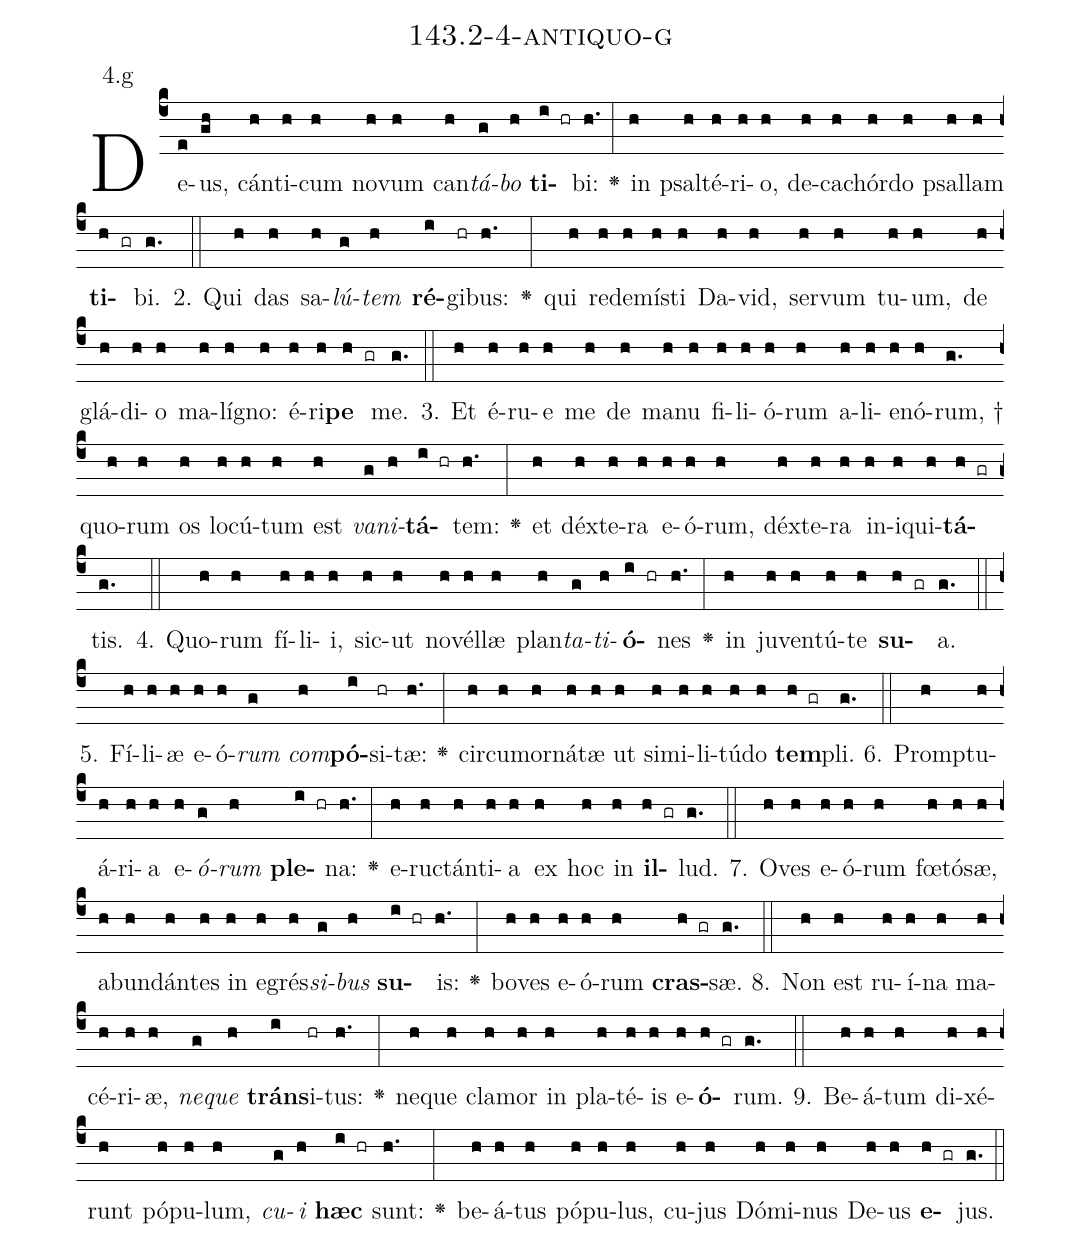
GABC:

name: 143.2-4-antiquo-g;
annotation: 4.g;
%%
(c4)De(e)us,(gh) cán(h)ti(h)cum(h) no(h)vum(h) can(h)<i>tá</i>(g)<i>bo</i>(h) <b>ti</b>(i hr)bi:(h.) <v>\greheightstar</v>(:) in(h) psal(h)té(h)ri(h)o,(h) de(h)ca(h)chór(h)do(h) psal(h)lam(h) <b>ti</b>(h gr)bi.(g.) (::)
2. Qui(h) das(h) sa(h)<i>lú</i>(g)<i>tem</i>(h) <b>ré</b>(i)gi(hr)bus:(h.) <v>\greheightstar</v>(:) qui(h) red(h)e(h)mís(h)ti(h) Da(h)vid,(h) ser(h)vum(h) tu(h)um,(h) de(h) glá(h)di(h)o(h) ma(h)lí(h)gno:(h) é(h)ri(h)<b>pe</b>(h gr) me.(g.) (::)
3. Et(h) é(h)ru(h)e(h) me(h) de(h) ma(h)nu(h) fi(h)li(h)ó(h)rum(h) a(h)li(h)e(h)nó(h)rum, †(g.) quo(h)rum(h) os(h) lo(h)cú(h)tum(h) est(h) <i>va</i>(g)<i>ni</i>(h)<b>tá</b>(i hr)tem:(h.) <v>\greheightstar</v>(:) et(h) déx(h)te(h)ra(h) e(h)ó(h)rum,(h) déx(h)te(h)ra(h) in(h)i(h)qui(h)<b>tá</b>(h gr)tis.(g.) (::)
4. Quo(h)rum(h) fí(h)li(h)i,(h) sic(h)ut(h) no(h)vél(h)læ(h) plan(h)<i>ta</i>(g)<i>ti</i>(h)<b>ó</b>(i hr)nes(h.) <v>\greheightstar</v>(:) in(h) ju(h)ven(h)tú(h)te(h) <b>su</b>(h gr)a.(g.) (::)
5. Fí(h)li(h)æ(h) e(h)ó(h)<i>rum</i>(g) <i>com</i>(h)<b>pó</b>(i)si(hr)tæ:(h.) <v>\greheightstar</v>(:) cir(h)cum(h)or(h)ná(h)tæ(h) ut(h) si(h)mi(h)li(h)tú(h)do(h) <b>tem</b>(h gr)pli.(g.) (::)
6. Promp(h)tu(h)á(h)ri(h)a(h) e(h)<i>ó</i>(g)<i>rum</i>(h) <b>ple</b>(i hr)na:(h.) <v>\greheightstar</v>(:) e(h)ruc(h)tán(h)ti(h)a(h) ex(h) hoc(h) in(h) <b>il</b>(h gr)lud.(g.) (::)
7. O(h)ves(h) e(h)ó(h)rum(h) fœ(h)tó(h)sæ,(h) ab(h)un(h)dán(h)tes(h) in(h) e(h)grés(h)<i>si</i>(g)<i>bus</i>(h) <b>su</b>(i hr)is:(h.) <v>\greheightstar</v>(:) bo(h)ves(h) e(h)ó(h)rum(h) <b>cras</b>(h gr)sæ.(g.) (::)
8. Non(h) est(h) ru(h)í(h)na(h) ma(h)cé(h)ri(h)æ,(h) <i>ne</i>(g)<i>que</i>(h) <b>tráns</b>(i)i(hr)tus:(h.) <v>\greheightstar</v>(:) ne(h)que(h) cla(h)mor(h) in(h) pla(h)té(h)is(h) e(h)<b>ó</b>(h gr)rum.(g.) (::)
9. Be(h)á(h)tum(h) di(h)xé(h)runt(h) pó(h)pu(h)lum,(h) <i>cu</i>(g)<i>i</i>(h) <b>hæc</b>(i hr) sunt:(h.) <v>\greheightstar</v>(:) be(h)á(h)tus(h) pó(h)pu(h)lus,(h) cu(h)jus(h) Dó(h)mi(h)nus(h) De(h)us(h) <b>e</b>(h gr)jus.(g.) (::)
